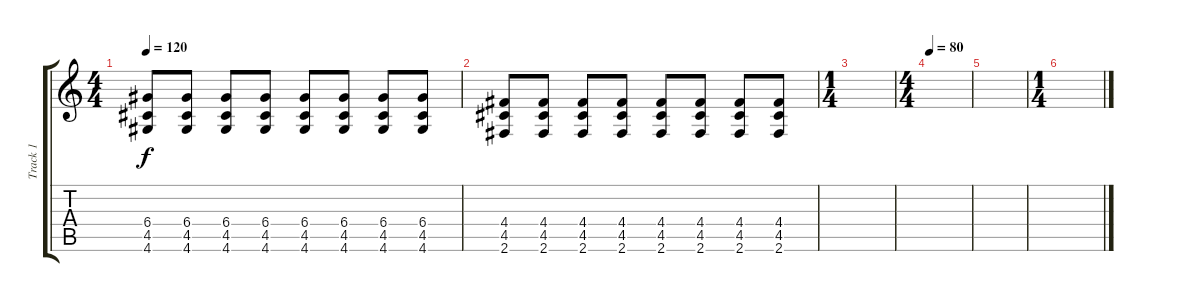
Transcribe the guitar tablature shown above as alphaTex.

\track ("Track 1" "Track 1") {instrument distortionguitar}
\staff {score tabs}
\tuning (E4 B3 G3 D3 A2 E2) {hide}
\ts (4 4)
\tempo 120
\clef g2
\ks c
(6.4 4.5 4.6).8{dy f} (6.4 4.5 4.6).8 (6.4 4.5 4.6).8 (6.4 4.5 4.6).8 (6.4 4.5 4.6).8 (6.4 4.5 4.6).8 (6.4 4.5 4.6).8 (6.4 4.5 4.6).8 |
(4.4 4.5 2.6).8 (4.4 4.5 2.6).8 (4.4 4.5 2.6).8 (4.4 4.5 2.6).8 (4.4 4.5 2.6).8 (4.4 4.5 2.6).8 (4.4 4.5 2.6).8 (4.4 4.5 2.6).8 |
\ts (1 4)
|
\ts (4 4)
\tempo 80
|
|
\ts (1 4)
